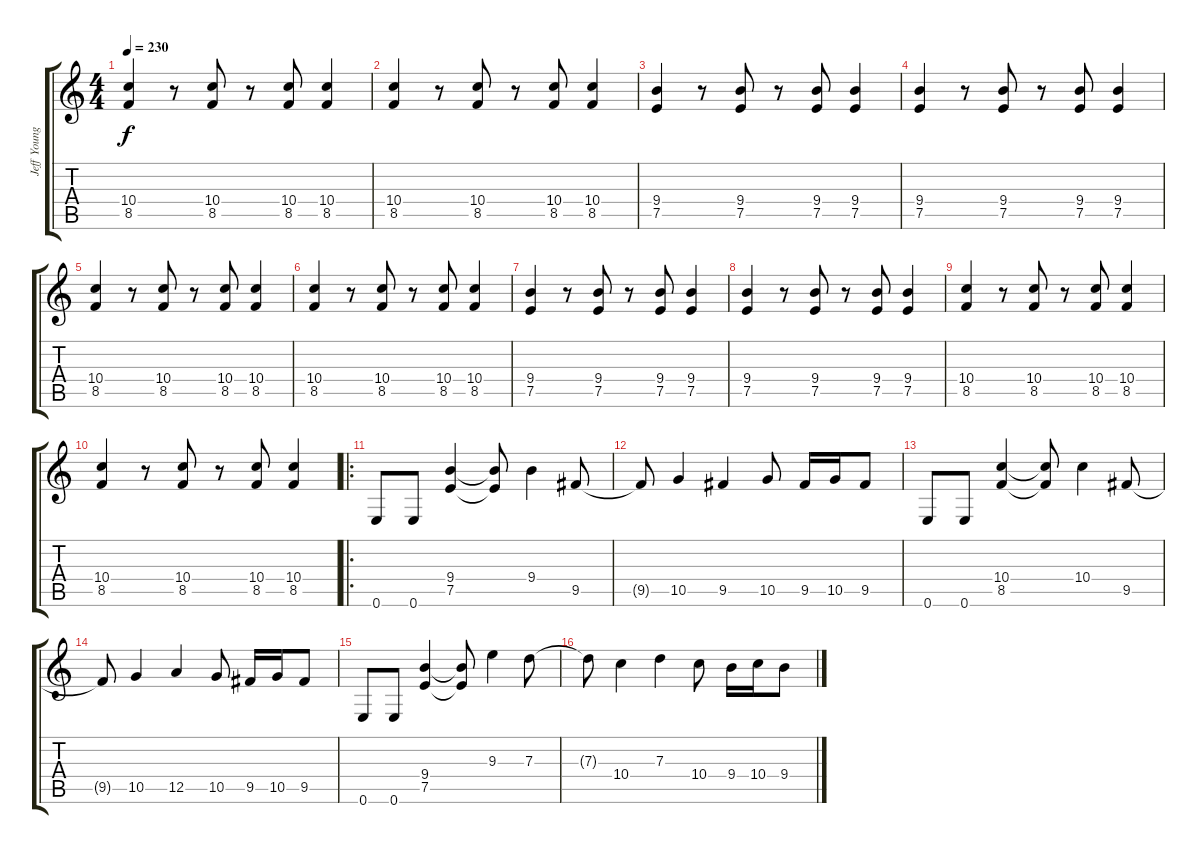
\track ("Jeff Young" "Jeff Young") {instrument distortionguitar}
\staff {score tabs}
\tuning (E4 B3 G3 D3 A2 E2) {hide}
\ts (4 4)
\tempo 230
\clef g2
\ks c
(10.4 8.5).4{dy f} r.8 (10.4 8.5).8 r.8 (10.4 8.5).8 (10.4 8.5).4 |
(10.4 8.5).4 r.8 (10.4 8.5).8 r.8 (10.4 8.5).8 (10.4 8.5).4 |
(9.4 7.5).4 r.8 (9.4 7.5).8 r.8 (9.4 7.5).8 (9.4 7.5).4 |
(9.4 7.5).4 r.8 (9.4 7.5).8 r.8 (9.4 7.5).8 (9.4 7.5).4 |
(10.4 8.5).4 r.8 (10.4 8.5).8 r.8 (10.4 8.5).8 (10.4 8.5).4 |
(10.4 8.5).4 r.8 (10.4 8.5).8 r.8 (10.4 8.5).8 (10.4 8.5).4 |
(9.4 7.5).4 r.8 (9.4 7.5).8 r.8 (9.4 7.5).8 (9.4 7.5).4 |
(9.4 7.5).4 r.8 (9.4 7.5).8 r.8 (9.4 7.5).8 (9.4 7.5).4 |
(10.4 8.5).4 r.8 (10.4 8.5).8 r.8 (10.4 8.5).8 (10.4 8.5).4 |
(10.4 8.5).4 r.8 (10.4 8.5).8 r.8 (10.4 8.5).8 (10.4 8.5).4 |
\ro
0.6.8 0.6.8 (9.4 7.5).4 (9.4{t} 7.5{t}).8 9.4.4 9.5.8 |
9.5{t}.8 10.5.4 9.5.4 10.5.8 9.5.16 10.5.16 9.5.8 |
0.6.8 0.6.8 (10.4 8.5).4 (10.4{t} 8.5{t}).8 10.4.4 9.5.8 |
9.5{t}.8 10.5.4 12.5.4 10.5.8 9.5.16 10.5.16 9.5.8 |
0.6.8 0.6.8 (9.4 7.5).4 (9.4{t} 7.5{t}).8 9.3.4 7.3.8 |
7.3{t}.8 10.4.4 7.3.4 10.4.8 9.4.16 10.4.16 9.4.8
